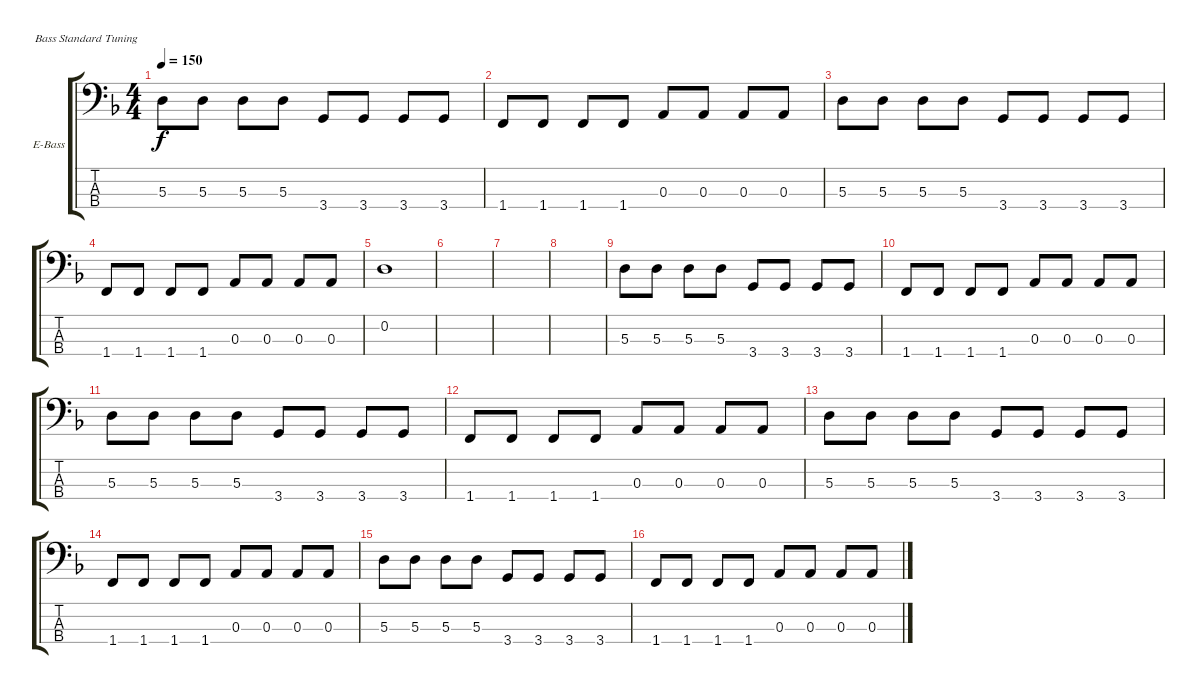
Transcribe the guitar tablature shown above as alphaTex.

\defaultSystemsLayout 4
\bracketExtendMode groupsimilarinstruments
\firstSystemTrackNameOrientation horizontal
\otherSystemsTrackNameOrientation horizontal
\track ("Дыня - Бас-гитара" "E-Bass") {instrument electricbassfinger}
\staff {score tabs}
\tuning (G2 D2 A1 E1)
\ts (4 4)
\tempo 150
\clef f4
\scale
0.333333
\ks f
5.3.8{dy f} 5.3.8 5.3.8 5.3.8 3.4.8 3.4.8 3.4.8 3.4.8 |
\scale
0.333333 1.4.8 1.4.8 1.4.8 1.4.8 0.3.8 0.3.8 0.3.8 0.3.8 |
\scale
0.333333 5.3.8 5.3.8 5.3.8 5.3.8 3.4.8 3.4.8 3.4.8 3.4.8 |
\scale
0.333333 1.4.8 1.4.8 1.4.8 1.4.8 0.3.8 0.3.8 0.3.8 0.3.8 |
\scale
0.333333 0.2.1 |
\scale
0.333333 |
\scale
0.333333 |
\scale
0.333333 |
\scale
0.333333 5.3.8 5.3.8 5.3.8 5.3.8 3.4.8 3.4.8 3.4.8 3.4.8 |
\scale
0.333333 1.4.8 1.4.8 1.4.8 1.4.8 0.3.8 0.3.8 0.3.8 0.3.8 |
\scale
0.333333 5.3.8 5.3.8 5.3.8 5.3.8 3.4.8 3.4.8 3.4.8 3.4.8 |
\scale
0.333333 1.4.8 1.4.8 1.4.8 1.4.8 0.3.8 0.3.8 0.3.8 0.3.8 |
\scale
0.333333 5.3.8 5.3.8 5.3.8 5.3.8 3.4.8 3.4.8 3.4.8 3.4.8 |
\scale
0.333333 1.4.8 1.4.8 1.4.8 1.4.8 0.3.8 0.3.8 0.3.8 0.3.8 |
\scale
0.333333 5.3.8 5.3.8 5.3.8 5.3.8 3.4.8 3.4.8 3.4.8 3.4.8 |
\scale
0.333333 1.4.8 1.4.8 1.4.8 1.4.8 0.3.8 0.3.8 0.3.8 0.3.8
